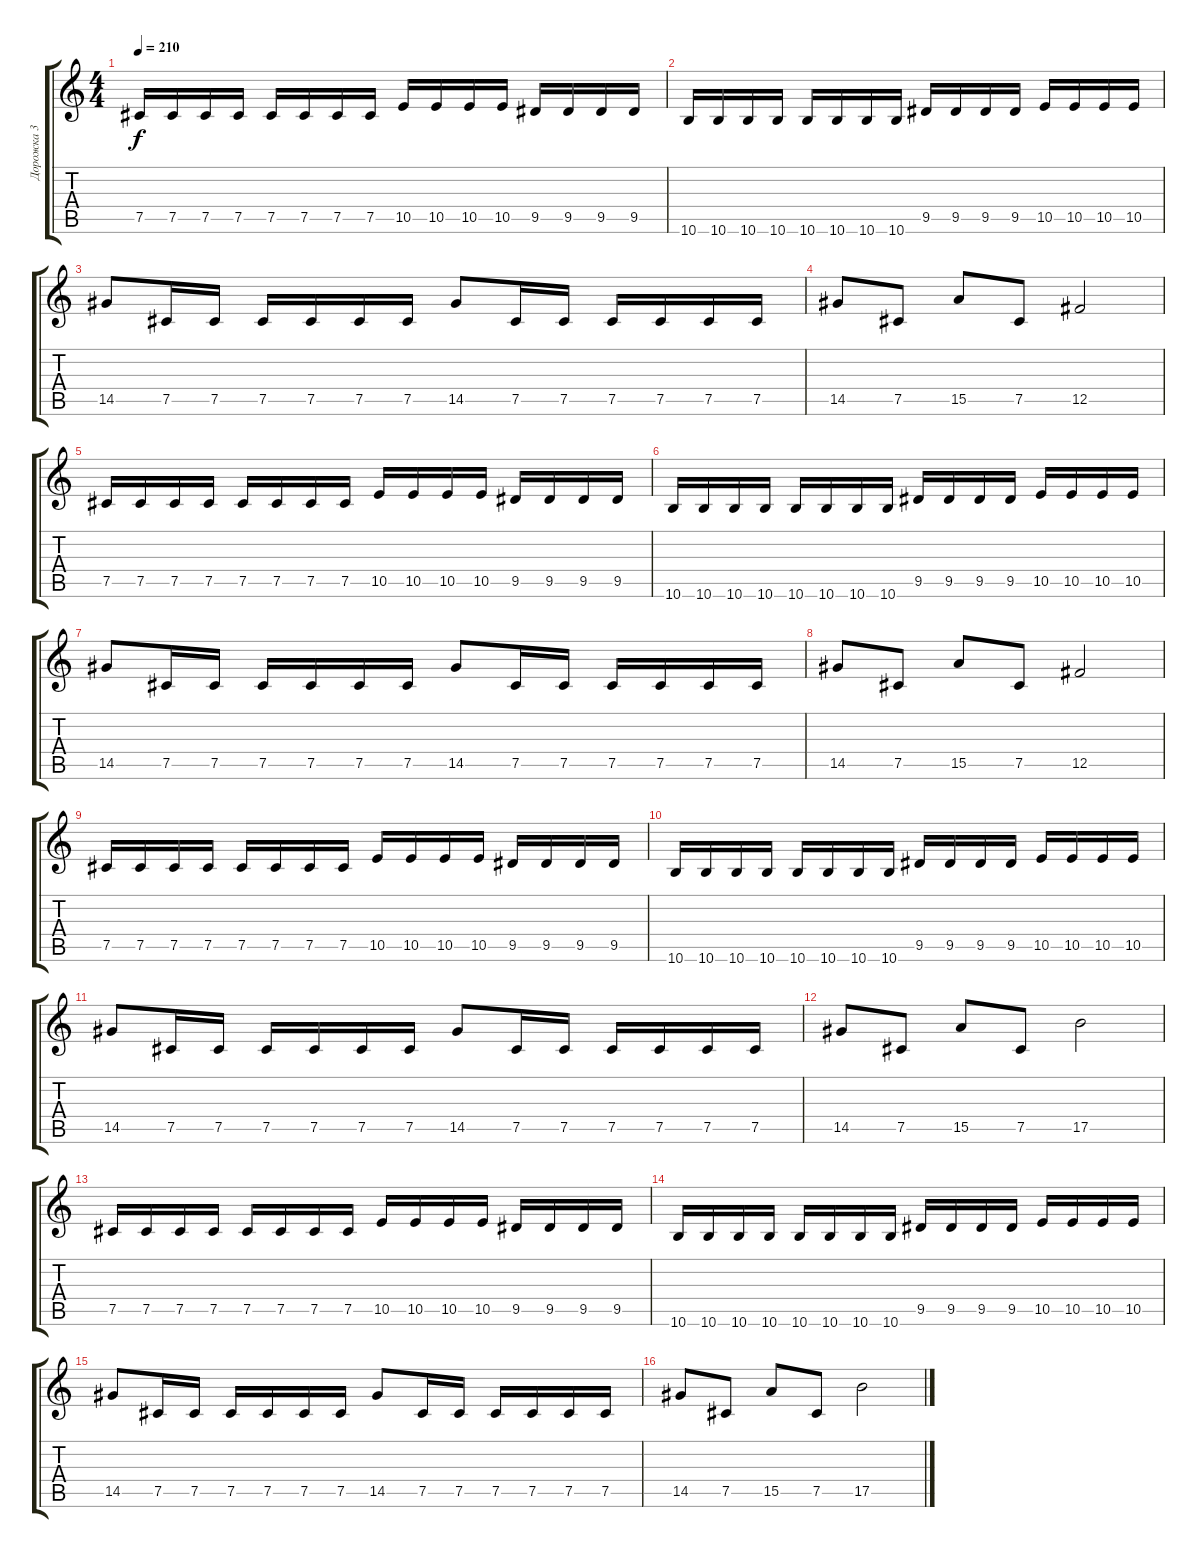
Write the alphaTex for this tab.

\track ("Дорожка 3" "Дорожка 3") {instrument distortionguitar}
\staff {score tabs}
\tuning (Db4 Ab3 E3 B2 Gb2 Db2) {hide}
\ts (4 4)
\tempo 210
\clef g2
\ks c
7.5.16{dy f} 7.5.16 7.5.16 7.5.16 7.5.16 7.5.16 7.5.16 7.5.16 10.5.16 10.5.16 10.5.16 10.5.16 9.5.16 9.5.16 9.5.16 9.5.16 |
10.6.16 10.6.16 10.6.16 10.6.16 10.6.16 10.6.16 10.6.16 10.6.16 9.5.16 9.5.16 9.5.16 9.5.16 10.5.16 10.5.16 10.5.16 10.5.16 |
14.5.8 7.5.16 7.5.16 7.5.16 7.5.16 7.5.16 7.5.16 14.5.8 7.5.16 7.5.16 7.5.16 7.5.16 7.5.16 7.5.16 |
14.5.8 7.5.8 15.5.8 7.5.8 12.5.2 |
7.5.16 7.5.16 7.5.16 7.5.16 7.5.16 7.5.16 7.5.16 7.5.16 10.5.16 10.5.16 10.5.16 10.5.16 9.5.16 9.5.16 9.5.16 9.5.16 |
10.6.16 10.6.16 10.6.16 10.6.16 10.6.16 10.6.16 10.6.16 10.6.16 9.5.16 9.5.16 9.5.16 9.5.16 10.5.16 10.5.16 10.5.16 10.5.16 |
14.5.8 7.5.16 7.5.16 7.5.16 7.5.16 7.5.16 7.5.16 14.5.8 7.5.16 7.5.16 7.5.16 7.5.16 7.5.16 7.5.16 |
14.5.8 7.5.8 15.5.8 7.5.8 12.5.2 |
7.5.16 7.5.16 7.5.16 7.5.16 7.5.16 7.5.16 7.5.16 7.5.16 10.5.16 10.5.16 10.5.16 10.5.16 9.5.16 9.5.16 9.5.16 9.5.16 |
10.6.16 10.6.16 10.6.16 10.6.16 10.6.16 10.6.16 10.6.16 10.6.16 9.5.16 9.5.16 9.5.16 9.5.16 10.5.16 10.5.16 10.5.16 10.5.16 |
14.5.8 7.5.16 7.5.16 7.5.16 7.5.16 7.5.16 7.5.16 14.5.8 7.5.16 7.5.16 7.5.16 7.5.16 7.5.16 7.5.16 |
14.5.8 7.5.8 15.5.8 7.5.8 17.5.2 |
7.5.16 7.5.16 7.5.16 7.5.16 7.5.16 7.5.16 7.5.16 7.5.16 10.5.16 10.5.16 10.5.16 10.5.16 9.5.16 9.5.16 9.5.16 9.5.16 |
10.6.16 10.6.16 10.6.16 10.6.16 10.6.16 10.6.16 10.6.16 10.6.16 9.5.16 9.5.16 9.5.16 9.5.16 10.5.16 10.5.16 10.5.16 10.5.16 |
14.5.8 7.5.16 7.5.16 7.5.16 7.5.16 7.5.16 7.5.16 14.5.8 7.5.16 7.5.16 7.5.16 7.5.16 7.5.16 7.5.16 |
14.5.8 7.5.8 15.5.8 7.5.8 17.5.2
